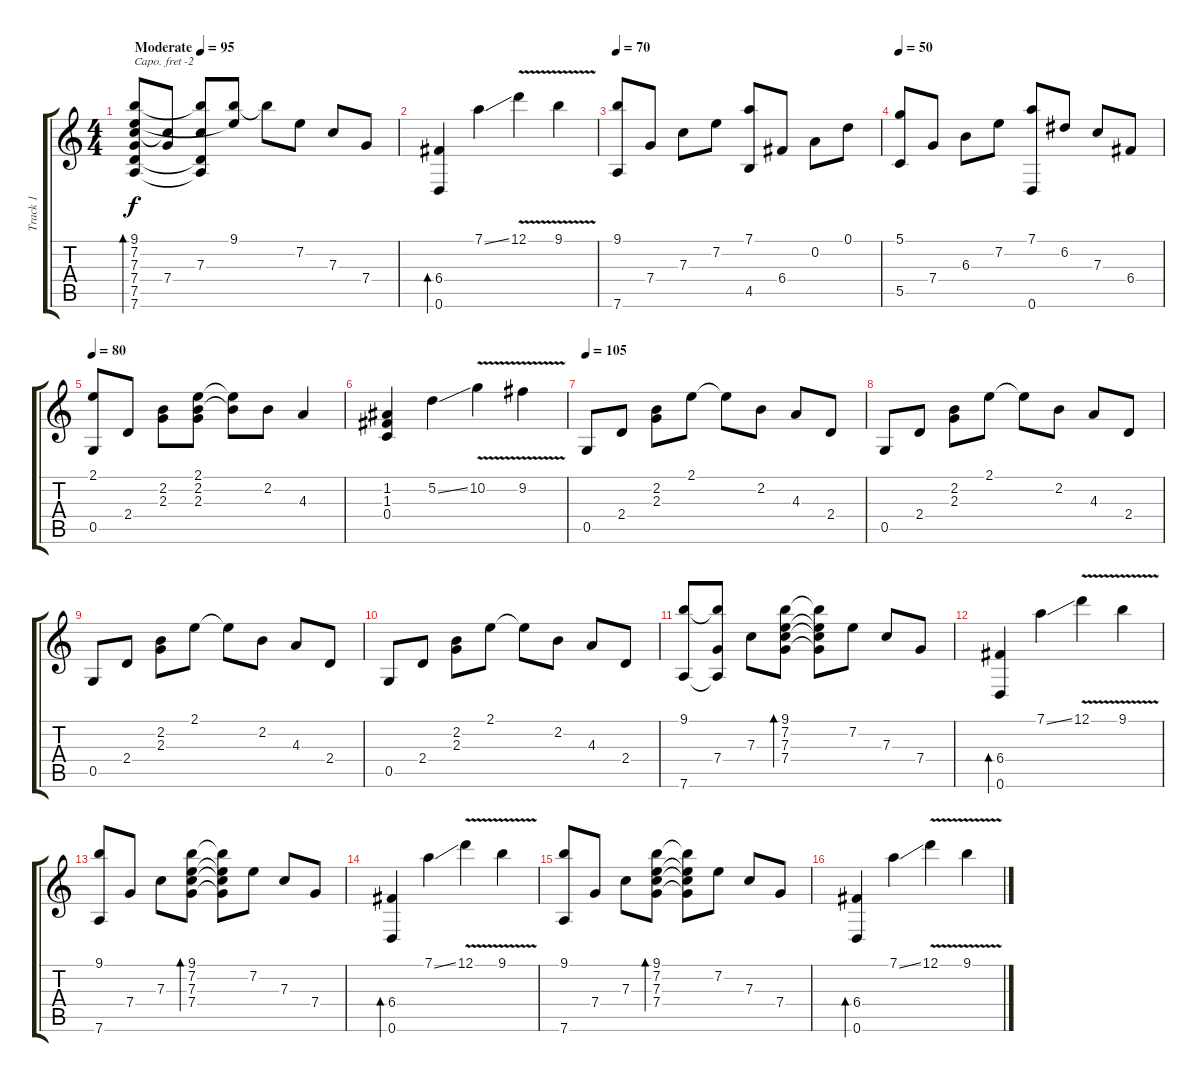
\track ("Track 1" "Track 1") {instrument acousticguitarsteel}
\staff {score tabs}
\capo -2
\tuning (E4 B3 G3 D3 A2 E2) {hide}
\ts (4 4)
\tempo (95 "Moderate")
\clef g2
\ks c
(9.1 7.2 7.3 7.4 7.5 7.6).8{bd 480 dy f instrument acousticguitarsteel} (7.3{t} 7.4).8 (9.1{t} 7.3 7.5{t} 7.6{t}).8 (9.1 7.2{t}).8 9.1{t}.8 7.2.8 7.3.8 7.4.8 |
(6.4 0.6).4{bd 480} 7.1{ss}.4 12.1{v}.4 9.1{v}.4 |
\tempo 70
(9.1 7.6).8 7.4.8 7.3.8 7.2.8 (7.1 4.5).8 6.4.8 0.2.8 0.1.8 |
\tempo 50
(5.1 5.5).8 7.4.8 6.3.8 7.2.8 (7.1 0.6).8 6.2.8 7.3.8 6.4.8 |
\tempo 80
(2.1 0.5).8 2.4.8 (2.2 2.3).8 (2.1 2.2 2.3).8 (2.1{t} 2.2{t}).8 2.2.8 4.3.4 |
(1.2 1.3 0.4).4 5.2{ss}.4 10.2{v}.4 9.2{v}.4 |
\tempo 105
0.5.8 2.4.8 (2.2 2.3).8 2.1.8 2.1{t}.8 2.2.8 4.3.8 2.4.8 |
0.5.8 2.4.8 (2.2 2.3).8 2.1.8 2.1{t}.8 2.2.8 4.3.8 2.4.8 |
0.5.8 2.4.8 (2.2 2.3).8 2.1.8 2.1{t}.8 2.2.8 4.3.8 2.4.8 |
0.5.8 2.4.8 (2.2 2.3).8 2.1.8 2.1{t}.8 2.2.8 4.3.8 2.4.8 |
(9.1 7.6).8 (9.1{t} 7.4 7.6{t}).8 7.3.8 (9.1 7.2 7.3 7.4).8{bd 480} (9.1{t} 7.2{t} 7.3{t} 7.4{t}).8 7.2.8 7.3.8 7.4.8 |
(6.4 0.6).4{bd 480} 7.1{ss}.4 12.1{v}.4 9.1{v}.4 |
(9.1 7.6).8 7.4.8 7.3.8 (9.1 7.2 7.3 7.4).8{bd 480} (9.1{t} 7.2{t} 7.3{t} 7.4{t}).8 7.2.8 7.3.8 7.4.8 |
(6.4 0.6).4{bd 480} 7.1{ss}.4 12.1{v}.4 9.1{v}.4 |
(9.1 7.6).8 7.4.8 7.3.8 (9.1 7.2 7.3 7.4).8{bd 480} (9.1{t} 7.2{t} 7.3{t} 7.4{t}).8 7.2.8 7.3.8 7.4.8 |
(6.4 0.6).4{bd 480} 7.1{ss}.4 12.1{v}.4 9.1{v}.4
